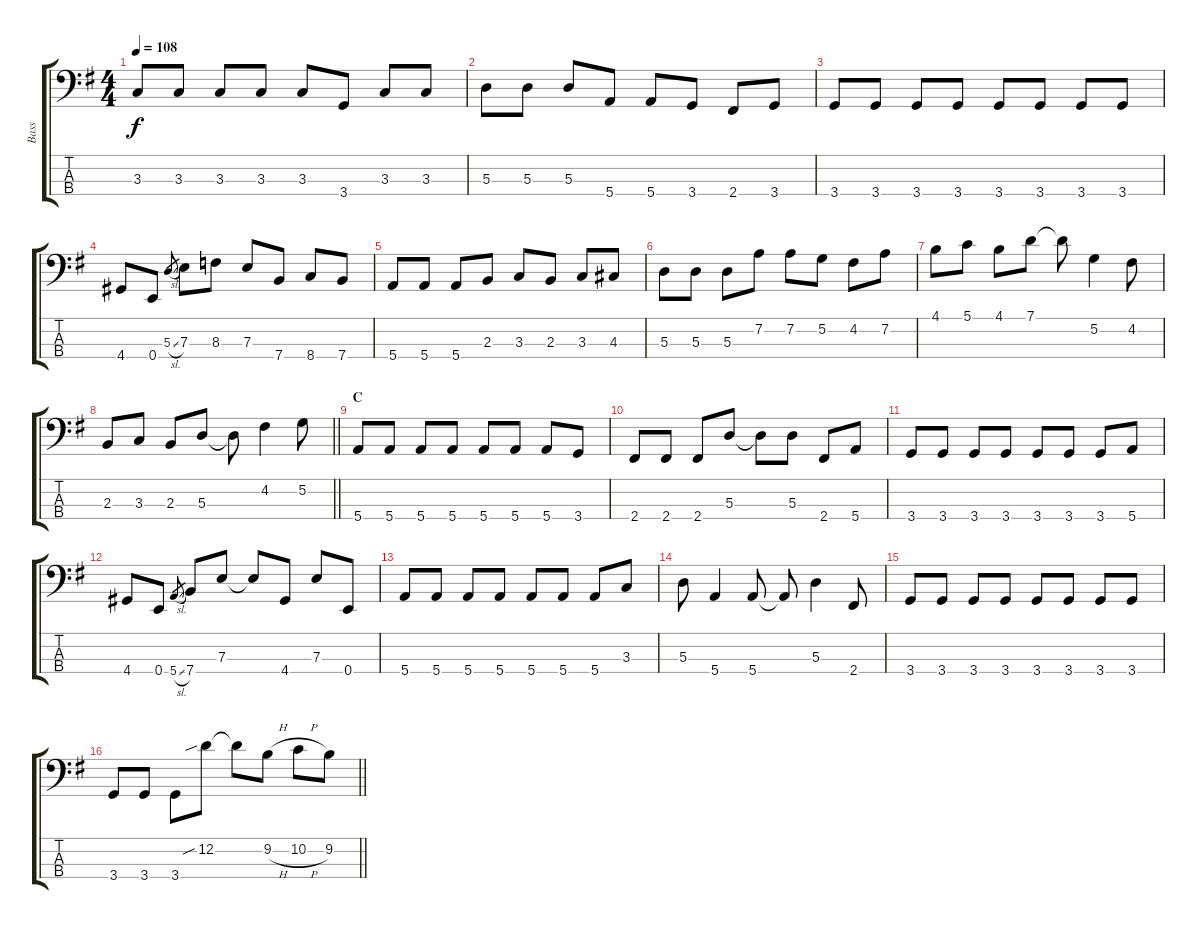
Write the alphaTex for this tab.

\track ("Bass" "Bass") {instrument electricbasspick}
\staff {score tabs}
\tuning (G2 D2 A1 E1) {hide}
\ts (4 4)
\tempo 108
\clef f4
\ks g
3.3.8{dy f} 3.3.8 3.3.8 3.3.8 3.3.8 3.4.8 3.3.8 3.3.8 |
5.3.8 5.3.8 5.3.8 5.4.8 5.4.8 3.4.8 2.4.8 3.4.8 |
3.4.8 3.4.8 3.4.8 3.4.8 3.4.8 3.4.8 3.4.8 3.4.8 |
4.4.8 0.4.8 5.3{sl}.8{gr} 7.3.8 8.3.8 7.3.8 7.4.8 8.4.8 7.4.8 |
5.4.8 5.4.8 5.4.8 2.3.8 3.3.8 2.3.8 3.3.8 4.3.8 |
5.3.8 5.3.8 5.3.8 7.2.8 7.2.8 5.2.8 4.2.8 7.2.8 |
4.1.8 5.1.8 4.1.8 7.1.8 7.1{t}.8 5.2.4 4.2.8 |
\barLineRight lightlight
2.3.8 3.3.8 2.3.8 5.3.8 5.3{t}.8 4.2.4 5.2.8 |
\section ("" "C")
5.4.8 5.4.8 5.4.8 5.4.8 5.4.8 5.4.8 5.4.8 3.4.8 |
2.4.8 2.4.8 2.4.8 5.3.8 5.3{t}.8 5.3.8 2.4.8 5.4.8 |
3.4.8 3.4.8 3.4.8 3.4.8 3.4.8 3.4.8 3.4.8 5.4.8 |
4.4.8 0.4.8 5.4{sl}.8{gr} 7.4.8 7.3.8 7.3{t}.8 4.4.8 7.3.8 0.4.8 |
5.4.8 5.4.8 5.4.8 5.4.8 5.4.8 5.4.8 5.4.8 3.3.8 |
5.3.8 5.4.4 5.4.8 5.4{t}.8 5.3.4 2.4.8 |
3.4.8 3.4.8 3.4.8 3.4.8 3.4.8 3.4.8 3.4.8 3.4.8 |
\barLineRight lightlight
3.4.8 3.4.8 3.4.8 12.2{sib}.8 12.2{t}.8 9.2{h}.8 10.2{h}.8 9.2.8
